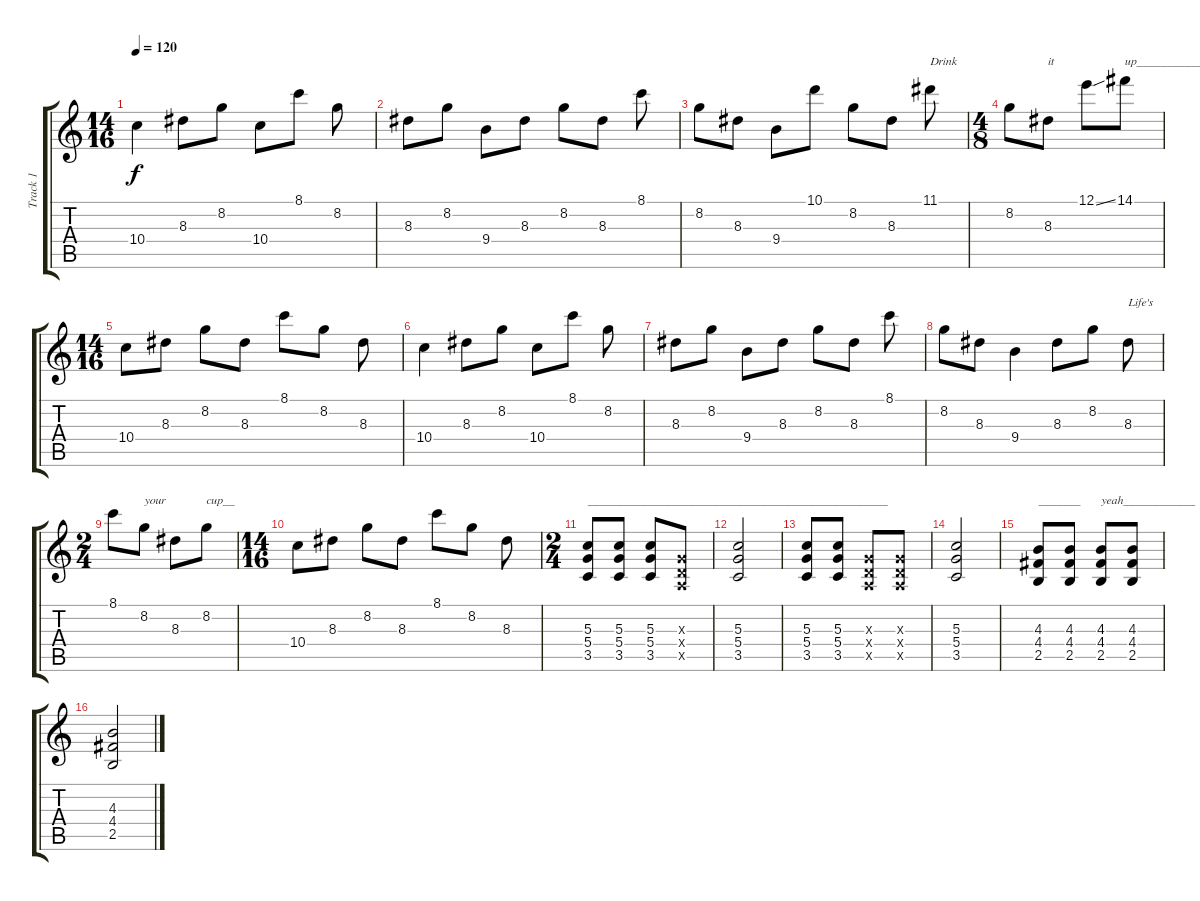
\track ("Track 1" "Track 1") {instrument electricguitarjazz}
\staff {score tabs}
\tuning (E4 B3 G3 D3 A2 E2) {hide}
\ts (14 16)
\tempo 120
\clef g2
\ks c
10.4.4{dy f} 8.3.8 8.2.8 10.4.8 8.1.8 8.2.8 |
8.3.8 8.2.8 9.4.8 8.3.8 8.2.8 8.3.8 8.1.8 |
8.2.8 8.3.8 9.4.8 10.1.8 8.2.8 8.3.8 11.1.8{txt "Drink"} |
\ts (4 8)
8.2.8 8.3.8{txt "it"} 12.1{ss}.8 14.1.8{txt "up________________________"} |
\ts (14 16)
10.4.8 8.3.8 8.2.8 8.3.8 8.1.8 8.2.8 8.3.8 |
10.4.4 8.3.8 8.2.8 10.4.8 8.1.8 8.2.8 |
8.3.8 8.2.8 9.4.8 8.3.8 8.2.8 8.3.8 8.1.8 |
8.2.8 8.3.8 9.4.4 8.3.8 8.2.8 8.3.8{txt "Life's"} |
\ts (2 4)
8.1.8 8.2.8{txt "your"} 8.3.8 8.2.8{txt "cup__"} |
\ts (14 16)
10.4.8 8.3.8 8.2.8 8.3.8 8.1.8 8.2.8 8.3.8 |
\ts (2 4)
(5.3 5.4 3.5).8{txt "__________________________________________________" instrument distortionguitar} (5.3 5.4 3.5).8 (5.3 5.4 3.5).8 (0.3{x} 0.4{x} 0.5{x}).8 |
(5.3 5.4 3.5).2 |
(5.3 5.4 3.5).8 (5.3 5.4 3.5).8 (0.3{x} 0.4{x} 0.5{x}).8 (0.3{x} 0.4{x} 0.5{x}).8 |
(5.3 5.4 3.5).2 |
(4.3 4.4 2.5).8{txt "_______"} (4.3 4.4 2.5).8 (4.3 4.4 2.5).8{txt "yeah____________"} (4.3 4.4 2.5).8 |
(4.3 4.4 2.5).2
